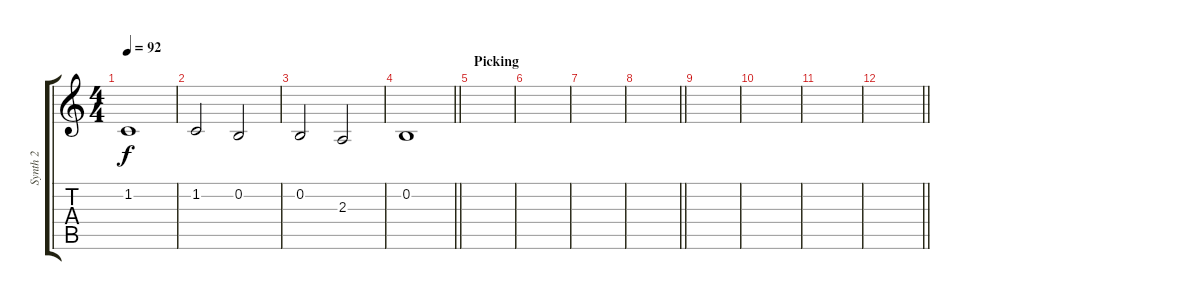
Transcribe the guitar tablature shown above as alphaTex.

\track ("Synth 2" "Synth 2") {instrument drawbarorgan}
\staff {score tabs}
\tuning (E4 B3 G3 D3 A2 E2) {hide}
\ts (4 4)
\tempo 92
\clef g2
\ks c
1.2.1{dy f} |
1.2.2 0.2.2 |
0.2.2 2.3.2 |
\barLineRight lightlight
0.2.1 |
\section ("" "Picking")
|
|
|
\barLineRight lightlight
|
|
|
|
\barLineRight lightlight
